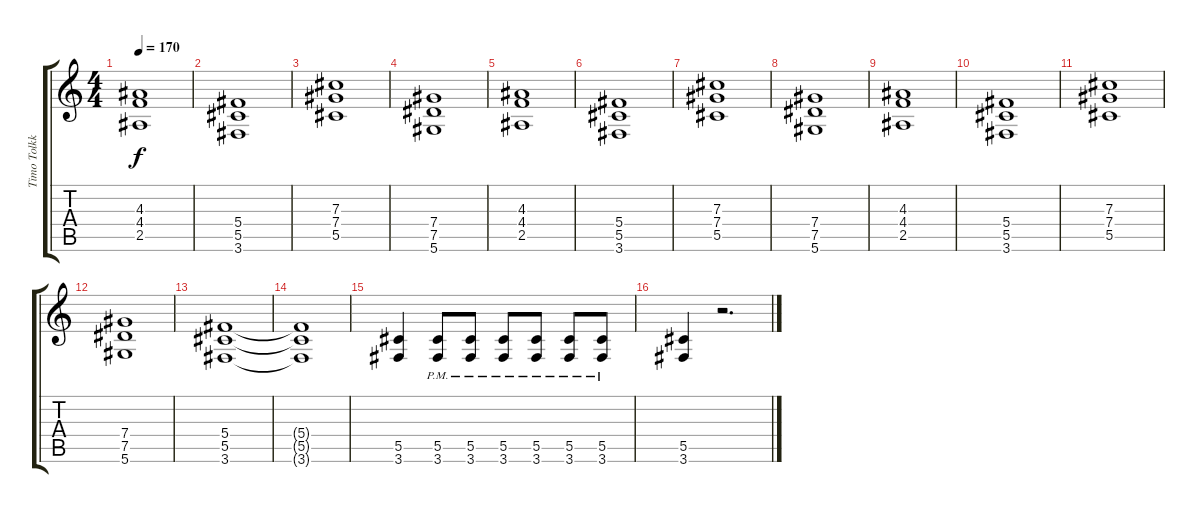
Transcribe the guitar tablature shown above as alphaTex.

\track ("Timo Tolkki" "Timo Tolkk") {instrument overdrivenguitar}
\staff {score tabs}
\tuning (Eb4 Bb3 Gb3 Db3 Ab2 Eb2) {hide}
\ts (4 4)
\tempo 170
\clef g2
\ks c
(4.3 4.4 2.5).1{dy f} |
(5.4 5.5 3.6).1 |
(7.3 7.4 5.5).1 |
(7.4 7.5 5.6).1 |
(4.3 4.4 2.5).1 |
(5.4 5.5 3.6).1 |
(7.3 7.4 5.5).1 |
(7.4 7.5 5.6).1 |
(4.3 4.4 2.5).1 |
(5.4 5.5 3.6).1 |
(7.3 7.4 5.5).1 |
(7.4 7.5 5.6).1 |
(5.4 5.5 3.6).1 |
(5.4{t} 5.5{t} 3.6{t}).1 |
(5.5 3.6).4 (5.5{pm} 3.6{pm}).8 (5.5{pm} 3.6{pm}).8 (5.5{pm} 3.6{pm}).8 (5.5{pm} 3.6{pm}).8 (5.5{pm} 3.6{pm}).8 (5.5{pm} 3.6{pm}).8 |
(5.5 3.6).4 r.2{d}
